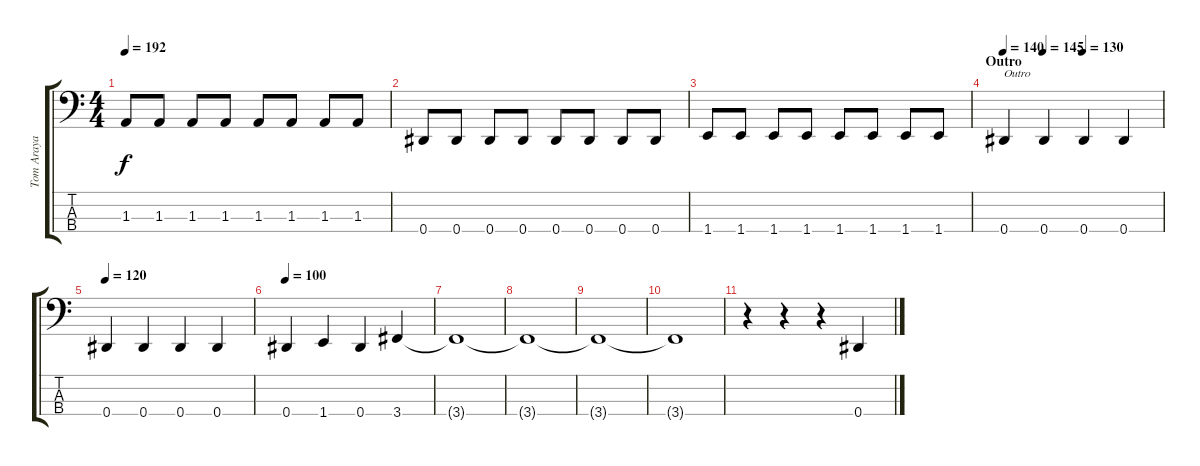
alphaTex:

\track ("Tom Araya" "Tom Araya") {instrument electricbasspick}
\staff {score tabs}
\tuning (Gb2 Db2 Ab1 Eb1) {hide}
\ts (4 4)
\tempo 192
\clef f4
\ks c
1.3.8{dy f} 1.3.8 1.3.8 1.3.8 1.3.8 1.3.8 1.3.8 1.3.8 |
0.4.8 0.4.8 0.4.8 0.4.8 0.4.8 0.4.8 0.4.8 0.4.8 |
1.4.8 1.4.8 1.4.8 1.4.8 1.4.8 1.4.8 1.4.8 1.4.8 |
\section ("" "Outro")
\tempo 140
\tempo (145 0.25)
\tempo (130 0.5)
0.4.4{txt "Outro"} 0.4.4 0.4.4 0.4.4 |
\tempo 120
0.4.4 0.4.4 0.4.4 0.4.4 |
\tempo 100
0.4.4 1.4.4 0.4.4 3.4.4 |
3.4{t}.1 |
3.4{t}.1 |
3.4{t}.1 |
3.4{t}.1 |
r.4 r.4 r.4 0.4.4
